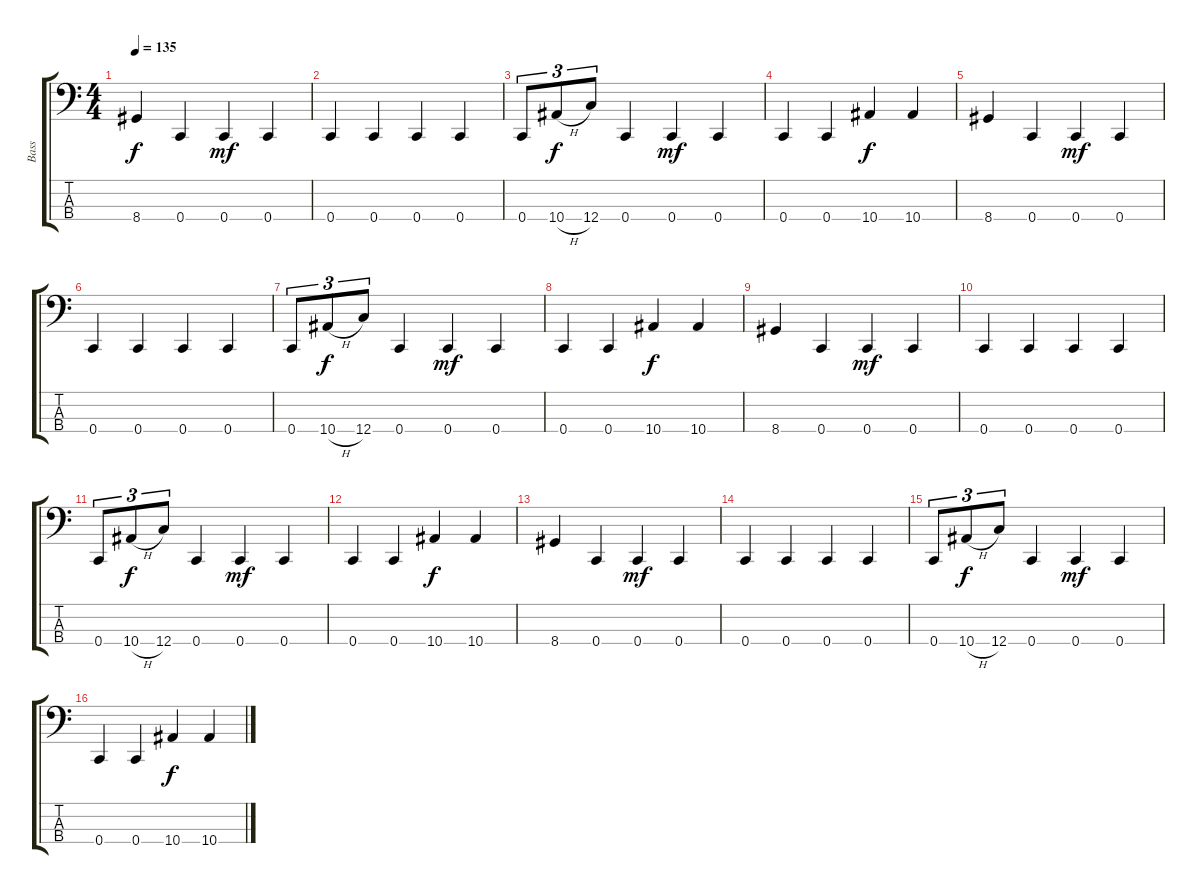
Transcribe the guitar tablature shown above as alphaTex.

\track ("Bass" "Bass") {instrument electricbassfinger}
\staff {score tabs}
\tuning (Eb2 Bb1 F1 C1) {hide}
\ts (4 4)
\tempo 135
\clef f4
\ks c
8.4.4{dy f} 0.4.4 0.4.4{dy mf} 0.4.4 |
0.4.4 0.4.4 0.4.4 0.4.4 |
0.4.8{tu (3 2)} 10.4{h}.8{tu (3 2) dy f} 12.4.8{tu (3 2)} 0.4.4 0.4.4{dy mf} 0.4.4 |
0.4.4 0.4.4 10.4.4{dy f} 10.4.4 |
8.4.4 0.4.4 0.4.4{dy mf} 0.4.4 |
0.4.4 0.4.4 0.4.4 0.4.4 |
0.4.8{tu (3 2)} 10.4{h}.8{tu (3 2) dy f} 12.4.8{tu (3 2)} 0.4.4 0.4.4{dy mf} 0.4.4 |
0.4.4 0.4.4 10.4.4{dy f} 10.4.4 |
8.4.4 0.4.4 0.4.4{dy mf} 0.4.4 |
0.4.4 0.4.4 0.4.4 0.4.4 |
0.4.8{tu (3 2)} 10.4{h}.8{tu (3 2) dy f} 12.4.8{tu (3 2)} 0.4.4 0.4.4{dy mf} 0.4.4 |
0.4.4 0.4.4 10.4.4{dy f} 10.4.4 |
8.4.4 0.4.4 0.4.4{dy mf} 0.4.4 |
0.4.4 0.4.4 0.4.4 0.4.4 |
0.4.8{tu (3 2)} 10.4{h}.8{tu (3 2) dy f} 12.4.8{tu (3 2)} 0.4.4 0.4.4{dy mf} 0.4.4 |
0.4.4 0.4.4 10.4.4{dy f} 10.4.4
